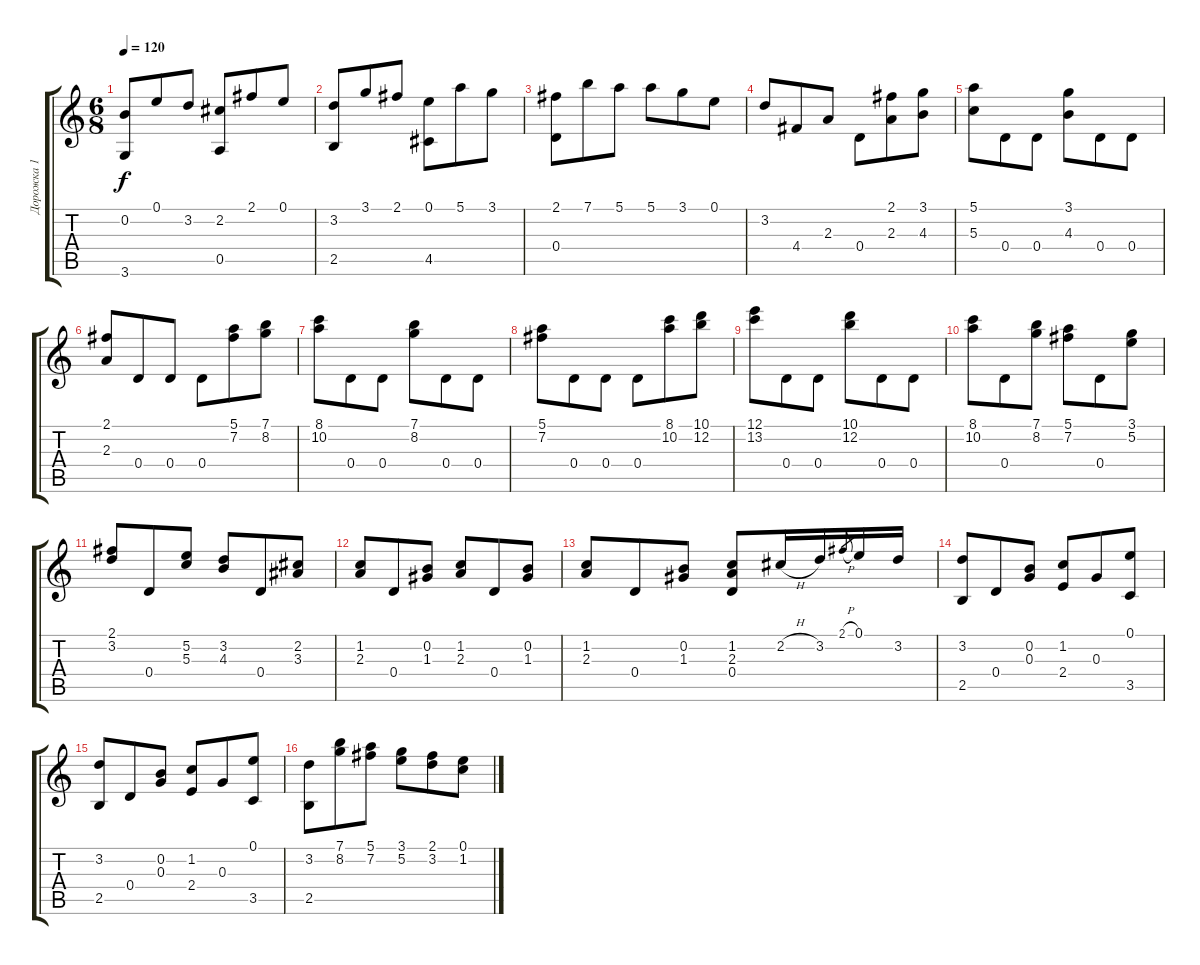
\track ("Дорожка 1" "Дорожка 1") {instrument acousticguitarnylon}
\staff {score tabs}
\tuning (E4 B3 G3 D3 A2 E2) {hide}
\ts (6 8)
\tempo 120
\clef g2
\ks c
(0.2 3.6).8{dy f} 0.1.8 3.2.8 (2.2 0.5).8 2.1.8 0.1.8 |
(3.2 2.5).8 3.1.8 2.1.8 (0.1 4.5).8 5.1.8 3.1.8 |
(2.1 0.4).8 7.1.8 5.1.8 5.1.8 3.1.8 0.1.8 |
3.2.8 4.4.8 2.3.8 0.4.8 (2.1 2.3).8 (3.1 4.3).8 |
(5.1 5.3).8 0.4.8 0.4.8 (3.1 4.3).8 0.4.8 0.4.8 |
(2.1 2.3).8 0.4.8 0.4.8 0.4.8 (5.1 7.2).8 (7.1 8.2).8 |
(8.1 10.2).8 0.4.8 0.4.8 (7.1 8.2).8 0.4.8 0.4.8 |
(5.1 7.2).8 0.4.8 0.4.8 0.4.8 (8.1 10.2).8 (10.1 12.2).8 |
(12.1 13.2).8 0.4.8 0.4.8 (10.1 12.2).8 0.4.8 0.4.8 |
(8.1 10.2).8 0.4.8 (7.1 8.2).8 (5.1 7.2).8 0.4.8 (3.1 5.2).8 |
(2.1 3.2).8 0.4.8 (5.2 5.3).8 (3.2 4.3).8 0.4.8 (2.2 3.3).8 |
(1.2 2.3).8 0.4.8 (0.2 1.3).8 (1.2 2.3).8 0.4.8 (0.2 1.3).8 |
(1.2 2.3).8 0.4.8 (0.2 1.3).8 (1.2 2.3 0.4).8 2.2{h}.16 3.2.16 2.1{h}.8{gr} 0.1.16 3.2.16 |
(3.2 2.5).8 0.4.8 (0.2 0.3).8 (1.2 2.4).8 0.3.8 (0.1 3.5).8 |
(3.2 2.5).8 0.4.8 (0.2 0.3).8 (1.2 2.4).8 0.3.8 (0.1 3.5).8 |
(3.2 2.5).8 (7.1 8.2).8 (5.1 7.2).8 (3.1 5.2).8 (2.1 3.2).8 (0.1 1.2).8
